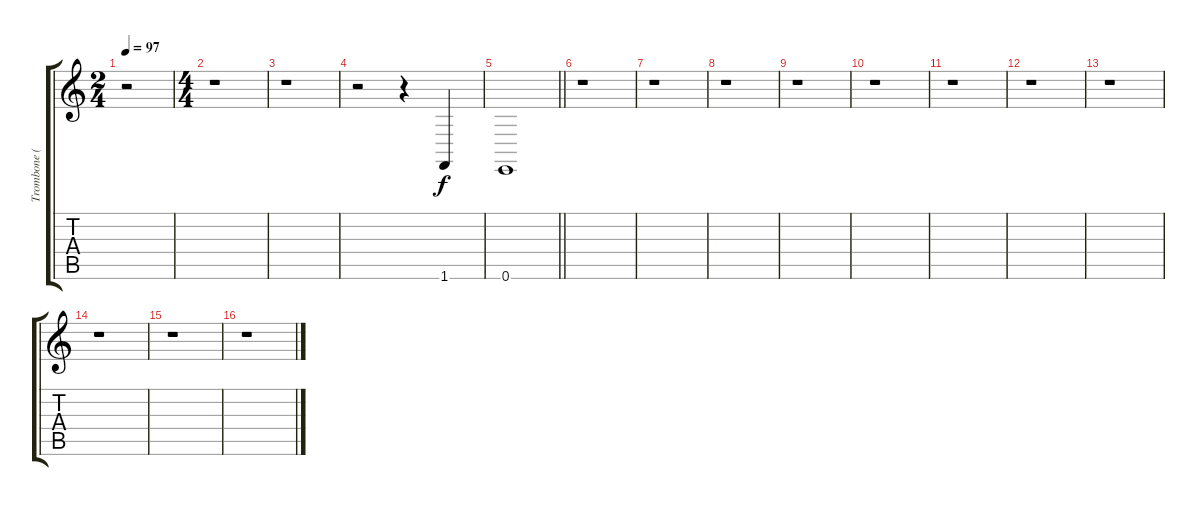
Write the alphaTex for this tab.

\track ("Trombone (opcional)" "Trombone (") {instrument trombone}
\staff {score tabs}
\tuning (E4 B3 G3 D3 A2 E2) {hide}
\ts (2 4)
\tempo 97
\clef g2
\ks c
r.2{dy f instrument trombone} |
\ts (4 4)
r.1 |
r.1 |
r.2 r.4 1.6.4 |
\barLineRight lightlight
0.6.1 |
r.1 |
r.1 |
r.1 |
r.1 |
r.1 |
r.1 |
r.1 |
r.1 |
r.1 |
r.1 |
r.1
